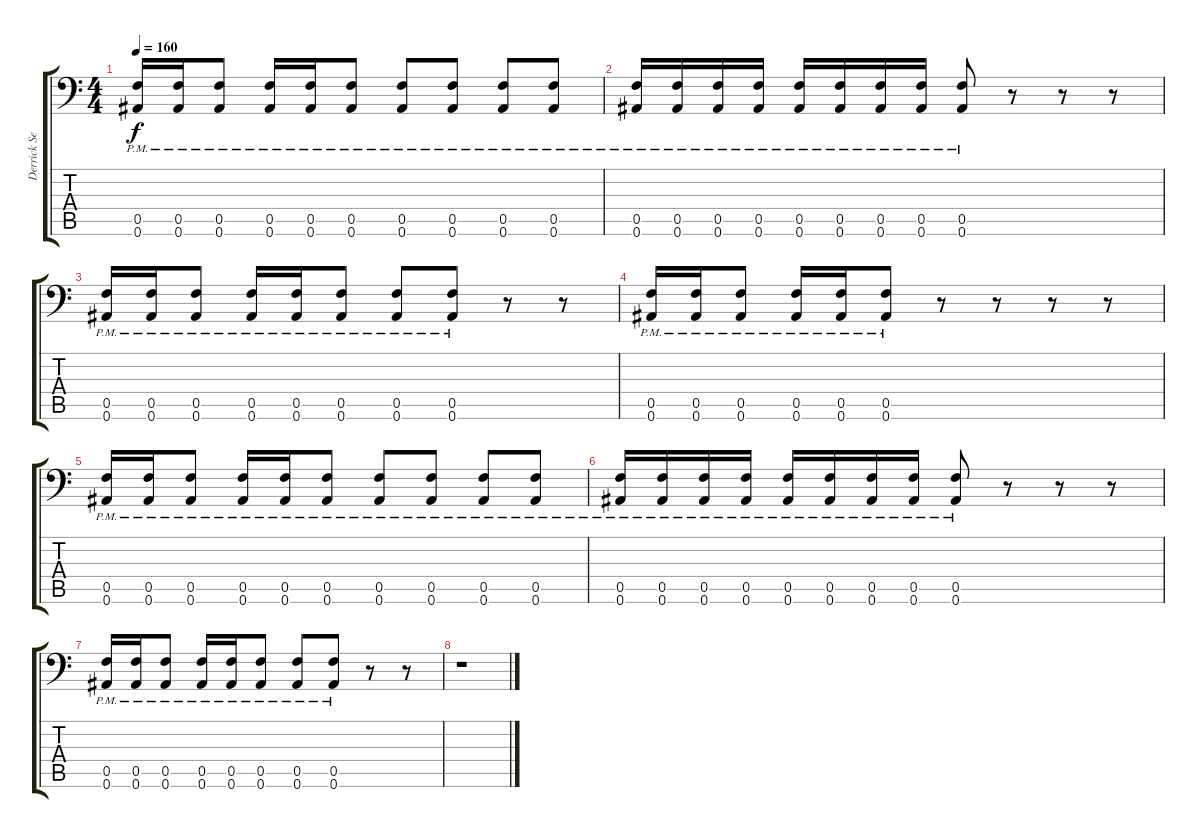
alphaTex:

\track ("Derrick Sechrist" "Derrick Se") {instrument distortionguitar}
\staff {score tabs}
\tuning (C4 G3 Eb3 Bb2 F2 Bb1) {hide}
\ts (4 4)
\tempo 160
\clef f4
\ks c
(0.5{pm} 0.6{pm}).16{dy f} (0.5{pm} 0.6{pm}).16 (0.5{pm} 0.6{pm}).8 (0.5{pm} 0.6{pm}).16 (0.5{pm} 0.6{pm}).16 (0.5{pm} 0.6{pm}).8 (0.5{pm} 0.6{pm}).8 (0.5{pm} 0.6{pm}).8 (0.5{pm} 0.6{pm}).8 (0.5{pm} 0.6{pm}).8 |
(0.5{pm} 0.6{pm}).16 (0.5{pm} 0.6{pm}).16 (0.5{pm} 0.6{pm}).16 (0.5{pm} 0.6{pm}).16 (0.5{pm} 0.6{pm}).16 (0.5{pm} 0.6{pm}).16 (0.5{pm} 0.6{pm}).16 (0.5{pm} 0.6{pm}).16 (0.5{pm} 0.6{pm}).8 r.8 r.8 r.8 |
(0.5{pm} 0.6{pm}).16 (0.5{pm} 0.6{pm}).16 (0.5{pm} 0.6{pm}).8 (0.5{pm} 0.6{pm}).16 (0.5{pm} 0.6{pm}).16 (0.5{pm} 0.6{pm}).8 (0.5{pm} 0.6{pm}).8 (0.5{pm} 0.6{pm}).8 r.8 r.8 |
(0.5{pm} 0.6{pm}).16 (0.5{pm} 0.6{pm}).16 (0.5{pm} 0.6{pm}).8 (0.5{pm} 0.6{pm}).16 (0.5{pm} 0.6{pm}).16 (0.5{pm} 0.6{pm}).8 r.8 r.8 r.8 r.8 |
(0.5{pm} 0.6{pm}).16 (0.5{pm} 0.6{pm}).16 (0.5{pm} 0.6{pm}).8 (0.5{pm} 0.6{pm}).16 (0.5{pm} 0.6{pm}).16 (0.5{pm} 0.6{pm}).8 (0.5{pm} 0.6{pm}).8 (0.5{pm} 0.6{pm}).8 (0.5{pm} 0.6{pm}).8 (0.5{pm} 0.6{pm}).8 |
(0.5{pm} 0.6{pm}).16 (0.5{pm} 0.6{pm}).16 (0.5{pm} 0.6{pm}).16 (0.5{pm} 0.6{pm}).16 (0.5{pm} 0.6{pm}).16 (0.5{pm} 0.6{pm}).16 (0.5{pm} 0.6{pm}).16 (0.5{pm} 0.6{pm}).16 (0.5{pm} 0.6{pm}).8 r.8 r.8 r.8 |
(0.5{pm} 0.6{pm}).16 (0.5{pm} 0.6{pm}).16 (0.5{pm} 0.6{pm}).8 (0.5{pm} 0.6{pm}).16 (0.5{pm} 0.6{pm}).16 (0.5{pm} 0.6{pm}).8 (0.5{pm} 0.6{pm}).8 (0.5{pm} 0.6{pm}).8 r.8 r.8 |
r.1
